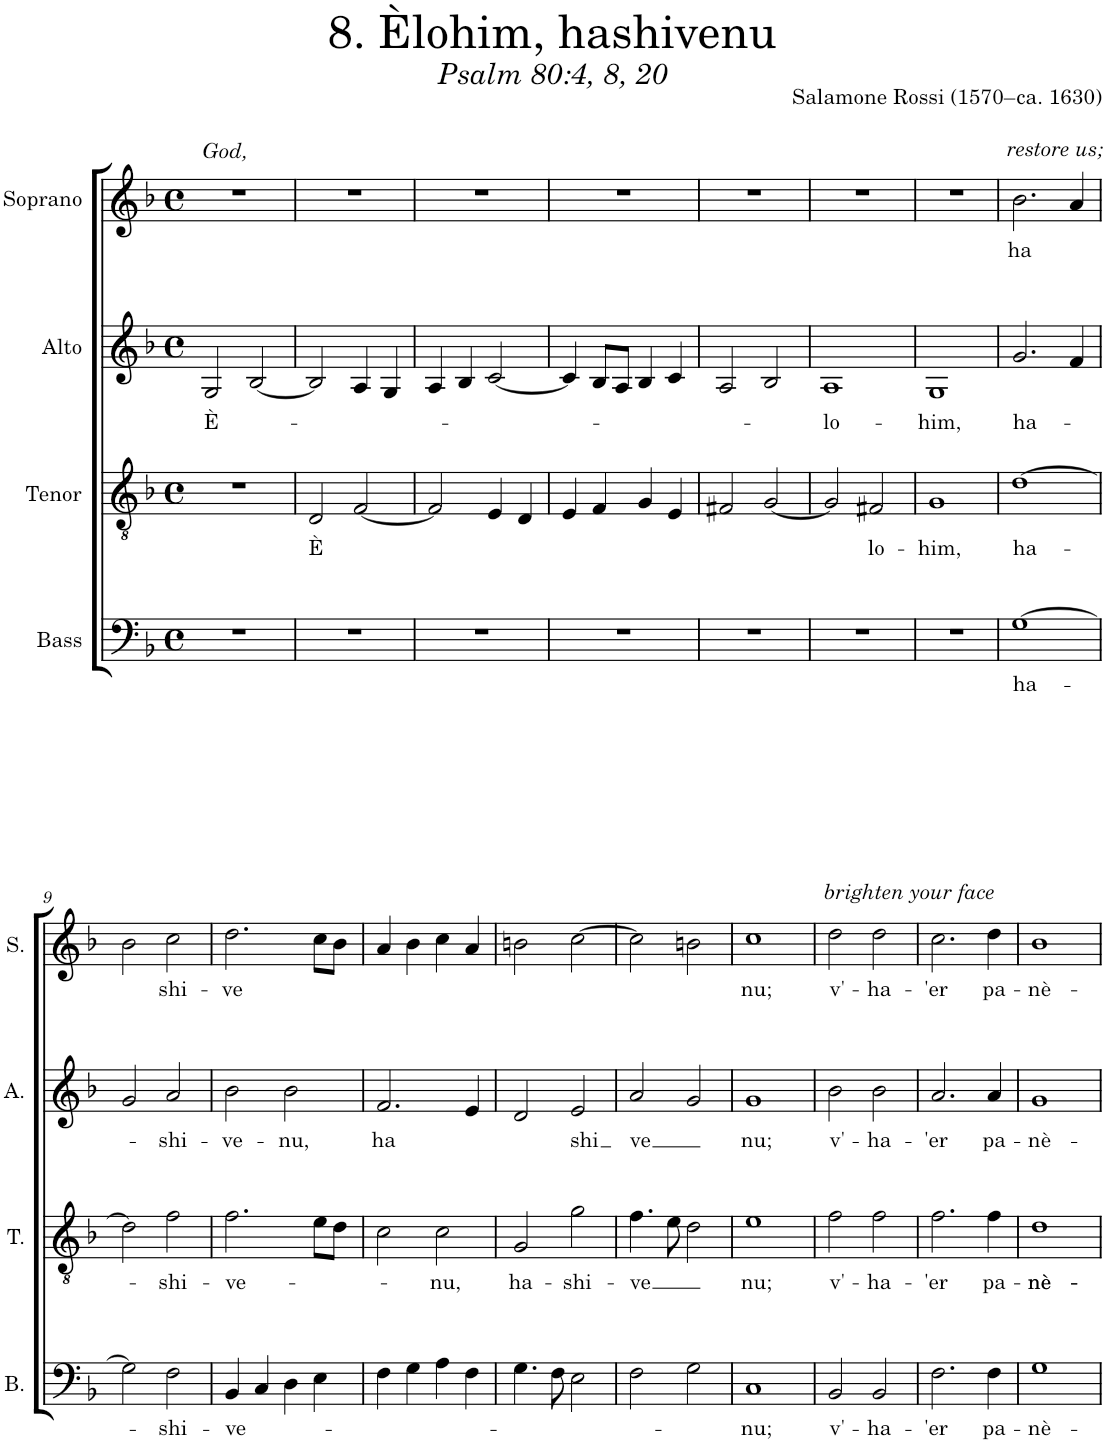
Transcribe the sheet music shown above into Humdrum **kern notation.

**kern	**text	**kern	**text	**kern	**text	**kern	**text
*part4	*part4	*part3	*part3	*part2	*part2	*part1	*part1
*staff4	*staff4	*staff3	*staff3	*staff2	*staff2	*staff1	*staff1
*I"Bass	*	*I"Tenor	*	*I"Alto	*	*I"Soprano	*
*I'B.	*	*I'T.	*	*I'A.	*	*I'S.	*
*clefF4	*	*clefGv2	*	*clefG2	*	*clefG2	*
*k[b-]	*	*k[b-]	*	*k[b-]	*	*k[b-]	*
*M4/4	*	*M4/4	*	*M4/4	*	*M4/4	*
*met(c)	*	*met(c)	*	*met(c)	*	*met(c)	*
=1	=1	=1	=1	=1	=1	=1	=1
!	!	!	!	!	!	!LO:TX:a:i:t=God,	!
!	!	!	!	!	!LO:LY:b	!	!
1r	.	1r	.	2G/	È-	1r	.
.	.	.	.	[2B-/	.	.	.
=2	=2	=2	=2	=2	=2	=2	=2
!	!	!	!LO:LY:b	!	!	!	!
1r	.	2D/	È	2B-/]	.	1r	.
.	.	[2F/	.	4A/	.	.	.
.	.	.	.	4G/	.	.	.
=3	=3	=3	=3	=3	=3	=3	=3
1r	.	2F/]	.	4A/	.	1r	.
.	.	.	.	4B-/	.	.	.
.	.	4E/	.	[2c/	.	.	.
.	.	4D/	.	.	.	.	.
=4	=4	=4	=4	=4	=4	=4	=4
1r	.	4E/	.	4c/]	.	1r	.
.	.	4F/	.	8B-/L	.	.	.
.	.	.	.	8A/J	.	.	.
.	.	4G/	.	4B-/	.	.	.
.	.	4E/	.	4c/	.	.	.
=5	=5	=5	=5	=5	=5	=5	=5
1r	.	2F#X/	.	2A/	.	1r	.
.	.	[2G/	.	2B-/	.	.	.
=6	=6	=6	=6	=6	=6	=6	=6
!	!	!	!	!	!LO:LY:b	!	!
1r	.	2G/]	.	1A	-lo-	1r	.
!	!	!	!LO:LY:b	!	!	!	!
.	.	2F#X/	lo-	.	.	.	.
=7	=7	=7	=7	=7	=7	=7	=7
!	!	!	!LO:LY:b	!	!LO:LY:b	!	!
1r	.	1G	-him,	1G	-him,	1r	.
=8	=8	=8	=8	=8	=8	=8	=8
!	!	!	!	!	!	!LO:TX:a:i:t=restore us;	!
!	!LO:LY:b	!	!LO:LY:b	!	!LO:LY:b	!	!LO:LY:b
[1G	ha-	[1d	ha-	2.g/	ha-	2.b-\	ha
.	.	.	.	4f/	.	4a/	.
!!LO:LB:g=z
=9	=9	=9	=9	=9	=9	=9	=9
2G\]	.	2d\]	.	2g/	.	2b-\	.
!	!LO:LY:b	!	!LO:LY:b	!	!LO:LY:b	!	!LO:LY:b
2F\	-shi-	2f\	-shi-	2a/	-shi-	2cc\	shi-
=10	=10	=10	=10	=10	=10	=10	=10
!	!LO:LY:b	!	!LO:LY:b	!	!LO:LY:b	!	!LO:LY:b
4BB-/	-ve-	2.f\	-ve-	2b-\	-ve-	2.dd\	-ve
4C/	.	.	.	.	.	.	.
!	!	!	!	!	!LO:LY:b	!	!
4D\	.	.	.	2b-\	-nu,	.	.
4E\	.	8e\L	.	.	.	8cc\L	.
.	.	8d\J	.	.	.	8b-\J	.
=11	=11	=11	=11	=11	=11	=11	=11
!	!	!	!	!	!LO:LY:b	!	!
4F\	.	2c\	.	2.f/	ha	4a/	.
4G\	.	.	.	.	.	4b-\	.
!	!	!	!LO:LY:b	!	!	!	!
4A\	.	2c\	-nu,	.	.	4cc\	.
4F\	.	.	.	4e/	.	4a/	.
=12	=12	=12	=12	=12	=12	=12	=12
!	!	!	!LO:LY:b	!	!	!	!
4.G\	.	2G/	ha-	2d/	.	2bn\	.
8F\	.	.	.	.	.	.	.
!	!	!	!LO:LY:b	!	!LO:LY:b	!	!
2E\	.	2g\	-shi-	2e/	shi	[2cc\	.
=13	=13	=13	=13	=13	=13	=13	=13
!	!	!	!LO:LY:b	!	!LO:LY:b	!	!
2F\	.	4.f\	-ve	2a/	ve	2cc\]	.
.	.	8e\	.	.	.	.	.
2G\	.	2d\	.	2g/	.	2bn\	.
=14	=14	=14	=14	=14	=14	=14	=14
!	!LO:LY:b	!	!LO:LY:b	!	!LO:LY:b	!	!LO:LY:b
1C	-nu;	1e	nu;	1g	nu;	1cc	nu;
=15	=15	=15	=15	=15	=15	=15	=15
!	!	!	!	!	!	!LO:TX:a:i:t=brighten your face	!
!	!LO:LY:b	!	!LO:LY:b	!	!LO:LY:b	!	!LO:LY:b
2BB-/	v'-	2f\	v'-	2b-\	v'-	2dd\	v'-
!	!LO:LY:b	!	!LO:LY:b	!	!LO:LY:b	!	!LO:LY:b
2BB-/	-ha-	2f\	-ha-	2b-\	-ha-	2dd\	-ha-
=16	=16	=16	=16	=16	=16	=16	=16
!	!LO:LY:b	!	!LO:LY:b	!	!LO:LY:b	!	!LO:LY:b
2.F\	-'er	2.f\	-'er	2.a/	-'er	2.cc\	-'er
!	!LO:LY:b	!	!LO:LY:b	!	!LO:LY:b	!	!LO:LY:b
4F\	pa-	4f\	pa-	4a/	pa-	4dd\	pa-
=17	=17	=17	=17	=17	=17	=17	=17
!	!LO:LY:b	!	!LO:LY:b	!	!LO:LY:b	!	!LO:LY:b
1G	-nè-	1d	-nè-	1g	-nè-	1b-	-nè-
=	=	=	=	=	=	=	=
*-	*-	*-	*-	*-	*-	*-	*-
